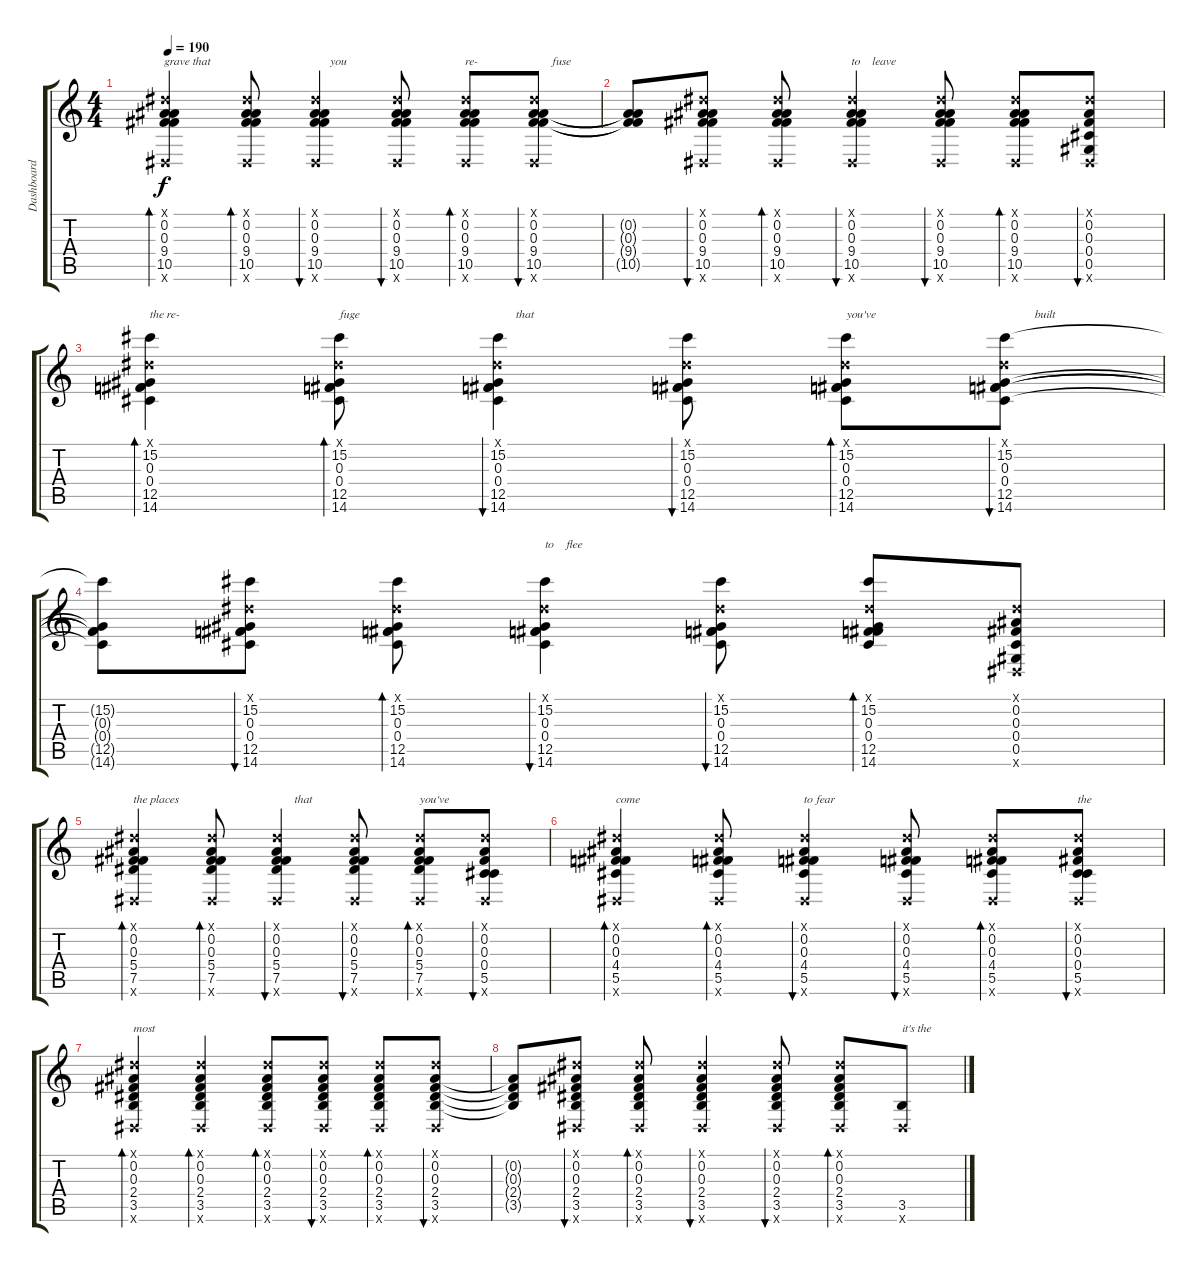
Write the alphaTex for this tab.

\track ("Dashboard Confessional" "Dashboard ") {instrument acousticguitarsteel}
\staff {score tabs}
\tuning (Eb4 Bb3 Gb3 Db3 Ab2 Eb2) {hide}
\ts (4 4)
\tempo 190
\clef g2
\ks c
(0.1{x} 0.2 0.3 9.4 10.5 0.6{x}).4{bd 60 txt "grave that" dy f} (0.1{x} 0.2 0.3 9.4 10.5 0.6{x}).8{bd 60} (0.1{x} 0.2 0.3 9.4 10.5 0.6{x}).4{bu 60 txt "     you"} (0.1{x} 0.2 0.3 9.4 10.5 0.6{x}).8{bu 60} (0.1{x} 0.2 0.3 9.4 10.5 0.6{x}).8{bd 60 txt "re-"} (0.1{x} 0.2 0.3 9.4 10.5 0.6{x}).8{bu 60 txt "      fuse"} |
(0.2{t} 0.3{t} 9.4{t} 10.5{t}).8 (0.1{x} 0.2 0.3 9.4 10.5 0.6{x}).8{bu 60} (0.1{x} 0.2 0.3 9.4 10.5 0.6{x}).8{bd 30} (0.1{x} 0.2 0.3 9.4 10.5 0.6{x}).4{bu 60 txt "to    leave"} (0.1{x} 0.2 0.3 9.4 10.5 0.6{x}).8{bu 60} (0.1{x} 0.2 0.3 9.4 10.5 0.6{x}).8{bd 60} (0.1{x} 0.2 0.3 0.4 0.5 0.6{x}).8{bu 60} |
(0.1{x} 15.2 0.3 0.4 12.5 14.6).4{bd 60 txt "the re-"} (0.1{x} 15.2 0.3 0.4 12.5 14.6).8{bd 60 txt "fuge"} (0.1{x} 15.2 0.3 0.4 12.5 14.6).4{bu 60 txt "      that"} (0.1{x} 15.2 0.3 0.4 12.5 14.6).8{bu 60} (0.1{x} 15.2 0.3 0.4 12.5 14.6).8{bd 60 txt "you've"} (0.1{x} 15.2 0.3 0.4 12.5 14.6).8{bu 60 txt "          built"} |
(15.2{t} 0.3{t} 0.4{t} 12.5{t} 14.6{t}).8 (0.1{x} 15.2 0.3 0.4 12.5 14.6).8{bu 60} (0.1{x} 15.2 0.3 0.4 12.5 14.6).8{bd 60} (0.1{x} 15.2 0.3 0.4 12.5 14.6).4{bu 60 txt "to    flee"} (0.1{x} 15.2 0.3 0.4 12.5 14.6).8{bu 60} (0.1{x} 15.2 0.3 0.4 12.5 14.6).8{bd 60} (0.1{x} 0.2 0.3 0.4 0.5 0.6{x}).8 |
(0.1{x} 0.2 0.3 5.4 7.5 0.6{x}).4{bd 60 txt "the places"} (0.1{x} 0.2 0.3 5.4 7.5 0.6{x}).8{bd 60} (0.1{x} 0.2 0.3 5.4 7.5 0.6{x}).4{bu 60 txt "      that"} (0.1{x} 0.2 0.3 5.4 7.5 0.6{x}).8{bu 60} (0.1{x} 0.2 0.3 5.4 7.5 0.6{x}).8{bd 60 txt "you've"} (0.1{x} 0.2 0.3 0.4 5.5 0.6{x}).8{bu 60} |
(0.1{x} 0.2 0.3 4.4 5.5 0.6{x}).4{bd 60 txt "come"} (0.1{x} 0.2 0.3 4.4 5.5 0.6{x}).8{bd 60} (0.1{x} 0.2 0.3 4.4 5.5 0.6{x}).4{bu 60 txt "to fear"} (0.1{x} 0.2 0.3 4.4 5.5 0.6{x}).8{bu 60} (0.1{x} 0.2 0.3 4.4 5.5 0.6{x}).8{bd 60} (0.1{x} 0.2 0.3 0.4 5.5 0.6{x}).8{bu 60 txt "the"} |
(0.1{x} 0.2 0.3 2.4 3.5 0.6{x}).4{bd 60 txt "most"} (0.1{x} 0.2 0.3 2.4 3.5 0.6{x}).4{bd 60} (0.1{x} 0.2 0.3 2.4 3.5 0.6{x}).8{bd 60} (0.1{x} 0.2 0.3 2.4 3.5 0.6{x}).8{bu 60} (0.1{x} 0.2 0.3 2.4 3.5 0.6{x}).8{bd 60} (0.1{x} 0.2 0.3 2.4 3.5 0.6{x}).8{bu 60} |
(0.2{t} 0.3{t} 2.4{t} 3.5{t}).8 (0.1{x} 0.2 0.3 2.4 3.5 0.6{x}).8{bu 60} (0.1{x} 0.2 0.3 2.4 3.5 0.6{x}).8{bd 60} (0.1{x} 0.2 0.3 2.4 3.5 0.6{x}).4{bu 60} (0.1{x} 0.2 0.3 2.4 3.5 0.6{x}).8{bu 60} (0.1{x} 0.2 0.3 2.4 3.5 0.6{x}).8{bd 60} (3.5{ss} 0.6{x}).8{txt "it's the"}
